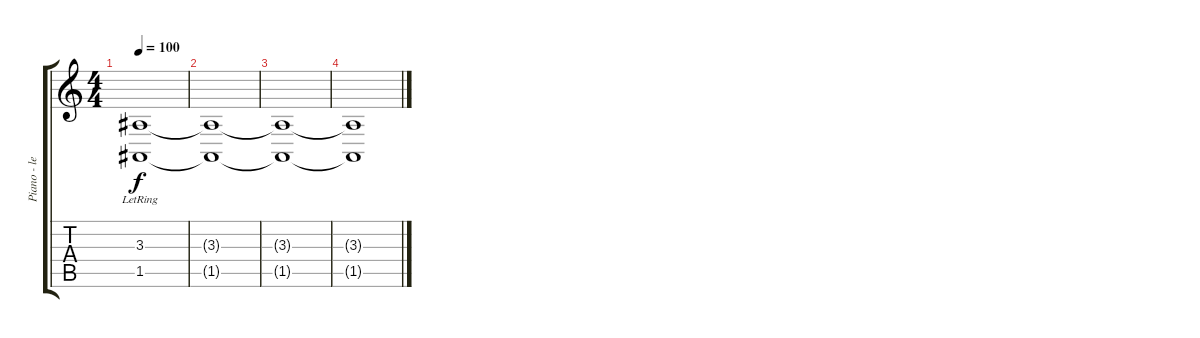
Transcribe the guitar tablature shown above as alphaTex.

\track ("Piano - left ha" "Piano - le") {instrument brightacousticpiano}
\staff {score tabs}
\tuning (E4 B3 G3 D3 A2 E2) {hide}
\ts (4 4)
\tempo 100
\clef g2
\ks c
(3.3{lr} 1.5{lr}).1{dy f} |
(3.3{t} 1.5{t}).1 |
(3.3{t} 1.5{t}).1 |
(3.3{t} 1.5{t}).1
